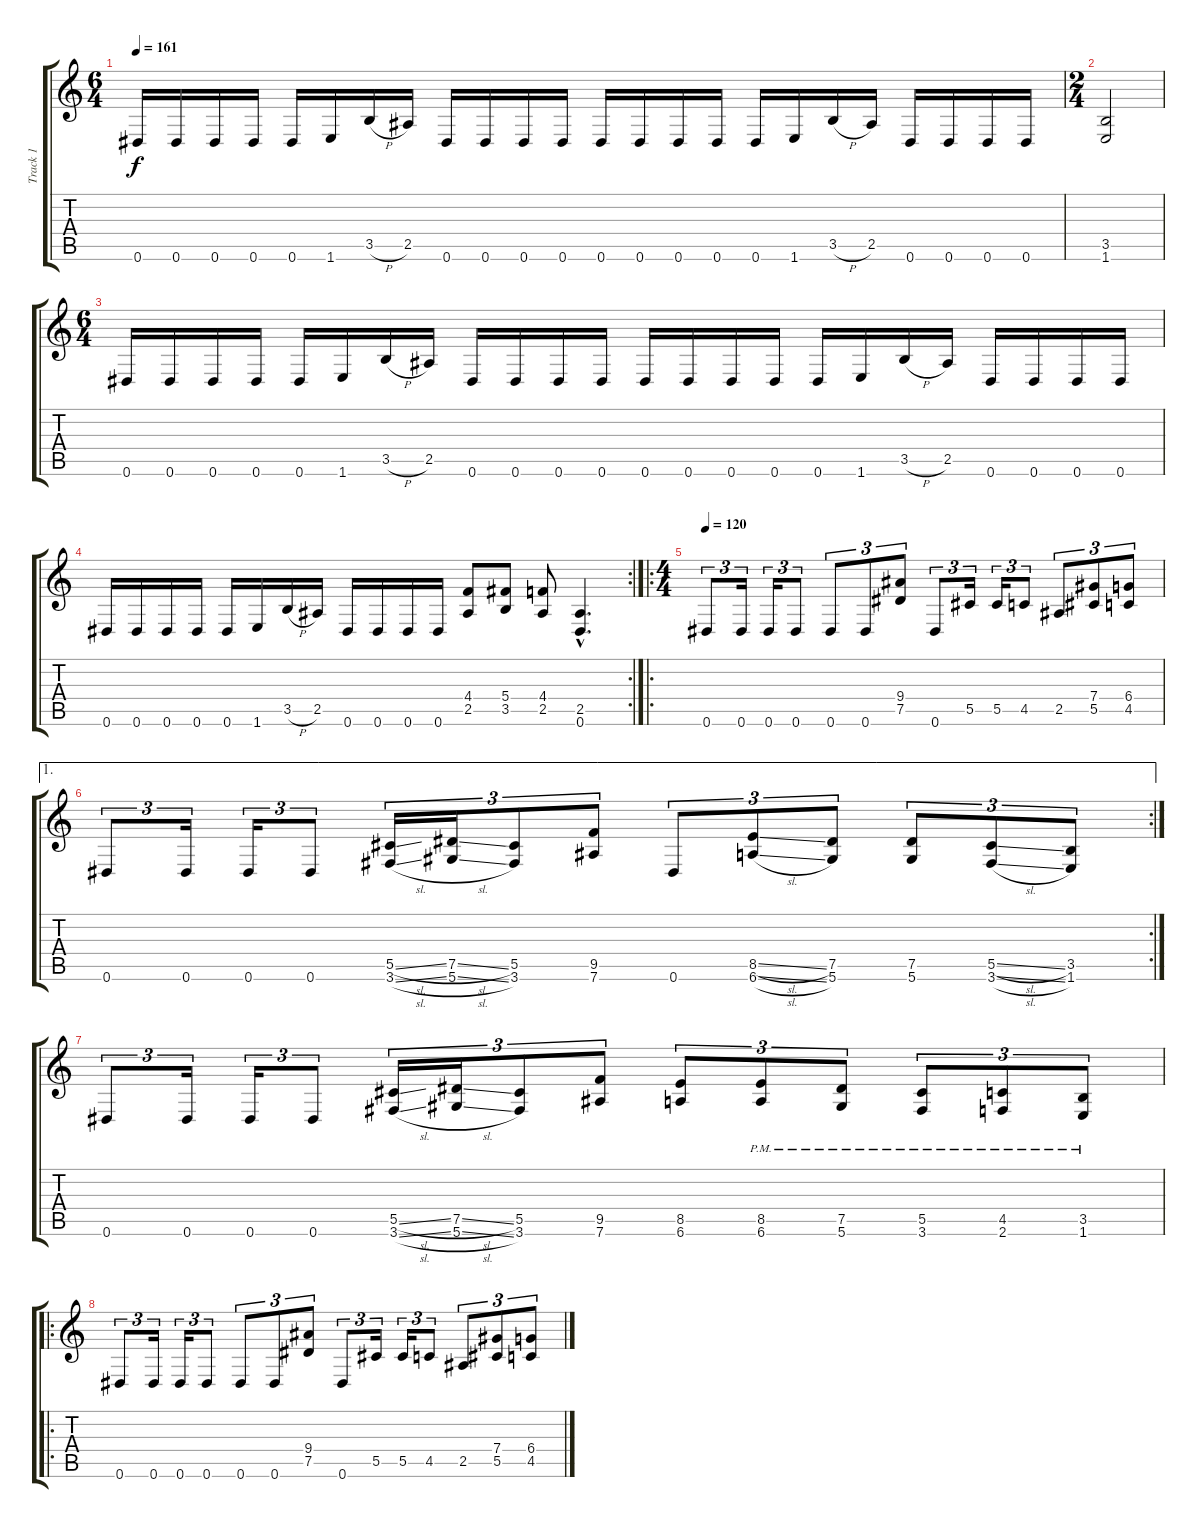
\track ("Track 1" "Track 1") {instrument distortionguitar}
\staff {score tabs}
\tuning (Eb4 Bb3 Gb3 Db3 Ab2 Eb2) {hide}
\ts (6 4)
\tempo 161
\clef g2
\ks c
0.6.16{dy f} 0.6.16 0.6.16 0.6.16 0.6.16 1.6.16 3.5{h}.16 2.5.16 0.6.16 0.6.16 0.6.16 0.6.16 0.6.16 0.6.16 0.6.16 0.6.16 0.6.16 1.6.16 3.5{h}.16 2.5.16 0.6.16 0.6.16 0.6.16 0.6.16 |
\ts (2 4)
(3.5 1.6).2 |
\ts (6 4)
0.6.16 0.6.16 0.6.16 0.6.16 0.6.16 1.6.16 3.5{h}.16 2.5.16 0.6.16 0.6.16 0.6.16 0.6.16 0.6.16 0.6.16 0.6.16 0.6.16 0.6.16 1.6.16 3.5{h}.16 2.5.16 0.6.16 0.6.16 0.6.16 0.6.16 |
\rc 2
0.6.16 0.6.16 0.6.16 0.6.16 0.6.16 1.6.16 3.5{h}.16 2.5.16 0.6.16 0.6.16 0.6.16 0.6.16 (4.4 2.5).8 (5.4 3.5).8 (4.4 2.5).8 (2.5{hac} 0.6{hac}).4{d} |
\ro
\ts (4 4)
\tempo 120
0.6.8{tu (3 2)} 0.6.16{tu (3 2)} 0.6.16{tu (3 2)} 0.6.8{tu (3 2)} 0.6.8{tu (3 2)} 0.6.8{tu (3 2)} (9.4 7.5).8{tu (3 2)} 0.6.8{tu (3 2)} 5.5.16{tu (3 2)} 5.5.16{tu (3 2)} 4.5.8{tu (3 2)} 2.5.8{tu (3 2)} (7.4 5.5).8{tu (3 2)} (6.4 4.5).8{tu (3 2)} |
\ae 1
\rc 2
0.6.8{tu (3 2)} 0.6.16{tu (3 2)} 0.6.16{tu (3 2)} 0.6.8{tu (3 2)} (5.5{sl} 3.6{sl}).16{tu (3 2)} (7.5{sl} 5.6{sl}).16{tu (3 2)} (5.5 3.6).8{tu (3 2)} (9.5 7.6).8{tu (3 2)} 0.6.8{tu (3 2)} (8.5{sl} 6.6{sl}).8{tu (3 2)} (7.5 5.6).8{tu (3 2)} (7.5 5.6).8{tu (3 2)} (5.5{sl} 3.6{sl}).8{tu (3 2)} (3.5 1.6).8{tu (3 2)} |
0.6.8{tu (3 2)} 0.6.16{tu (3 2)} 0.6.16{tu (3 2)} 0.6.8{tu (3 2)} (5.5{sl} 3.6{sl}).16{tu (3 2)} (7.5{sl} 5.6{sl}).16{tu (3 2)} (5.5 3.6).8{tu (3 2)} (9.5 7.6).8{tu (3 2)} (8.5 6.6).8{tu (3 2)} (8.5{pm} 6.6{pm}).8{tu (3 2)} (7.5{pm} 5.6{pm}).8{tu (3 2)} (5.5{pm} 3.6{pm}).8{tu (3 2)} (4.5{pm} 2.6{pm}).8{tu (3 2)} (3.5{pm} 1.6{pm}).8{tu (3 2)} |
\ro
0.6.8{tu (3 2)} 0.6.16{tu (3 2)} 0.6.16{tu (3 2)} 0.6.8{tu (3 2)} 0.6.8{tu (3 2)} 0.6.8{tu (3 2)} (9.4 7.5).8{tu (3 2)} 0.6.8{tu (3 2)} 5.5.16{tu (3 2)} 5.5.16{tu (3 2)} 4.5.8{tu (3 2)} 2.5.8{tu (3 2)} (7.4 5.5).8{tu (3 2)} (6.4 4.5).8{tu (3 2)}
